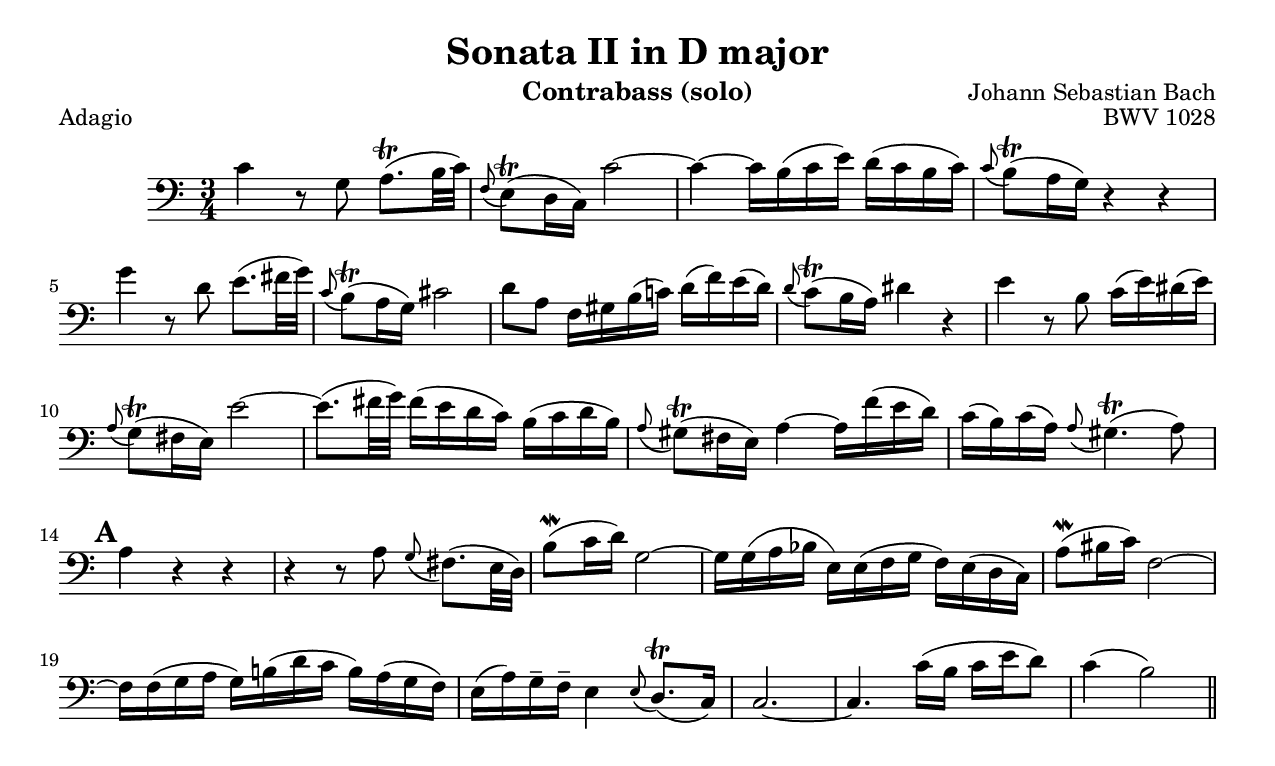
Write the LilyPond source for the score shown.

\version "2.24.3"

\header {
  title = "Sonata II in D major"
  opus = "BWV 1028"
  composer = "Johann Sebastian Bach"
  instrument = "Contrabass (solo)"
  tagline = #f
}

\paper {
  #(set-paper-size "letter")
}

\book {
  \score {
    \header {
      piece = "Adagio"
    }
    \new Staff {
      \new Voice {
        \relative {
          \clef bass
          \time 3/4
          \key c \major
          | c'4 r8 g a8.\trill (b32 c)
          | \appoggiatura f,8 e8\trill (d16 c) c'2~
          | c4~ c16 b (c e) d (c b c)
          | \appoggiatura c8 b\trill (a16 g) r4 r4 \break
          | g'4 r8 d e8. (fis32 g)
          | \appoggiatura c,8 b\trill (a16 g) cis2
          | d8 a f16 gis b (c!) d (f) e (d)
          | \appoggiatura d8 c\trill (b16 a) dis4 r
          | e4 r8 b c16 (e) dis (e) \break
          | \appoggiatura a,8 g\trill (fis16 e) e'2~
          | e8. (fis32 g) fis16 (e d c) b (c d b)
          | \appoggiatura a8 gis\trill (fis16 e) a4~ a16 f' (e d)
          | c16 (b) c16 (a) \appoggiatura a8 gis4.\trill (a8) \break
          | \mark \default a4 r r
          | r4 r8 a8 \appoggiatura g8 fis8. (e32 d)
          | b'8\mordent (c16 d)) g,2~
          | g16 g (a bes e,) e (f g f)  e (d c)
          | a'8\mordent (bis16 c) f,2~ \break
          | f16 f (g a g) b! (d c b) a (g f16)
          | e16 (a) g\tenuto f\tenuto e4 \appoggiatura e8 d8.\trill (c16)
          | c2.~
          | c4. c'16 (b c e d8)
          | c4 (b2) \bar "||"
        }
      }
    }
  }
}
